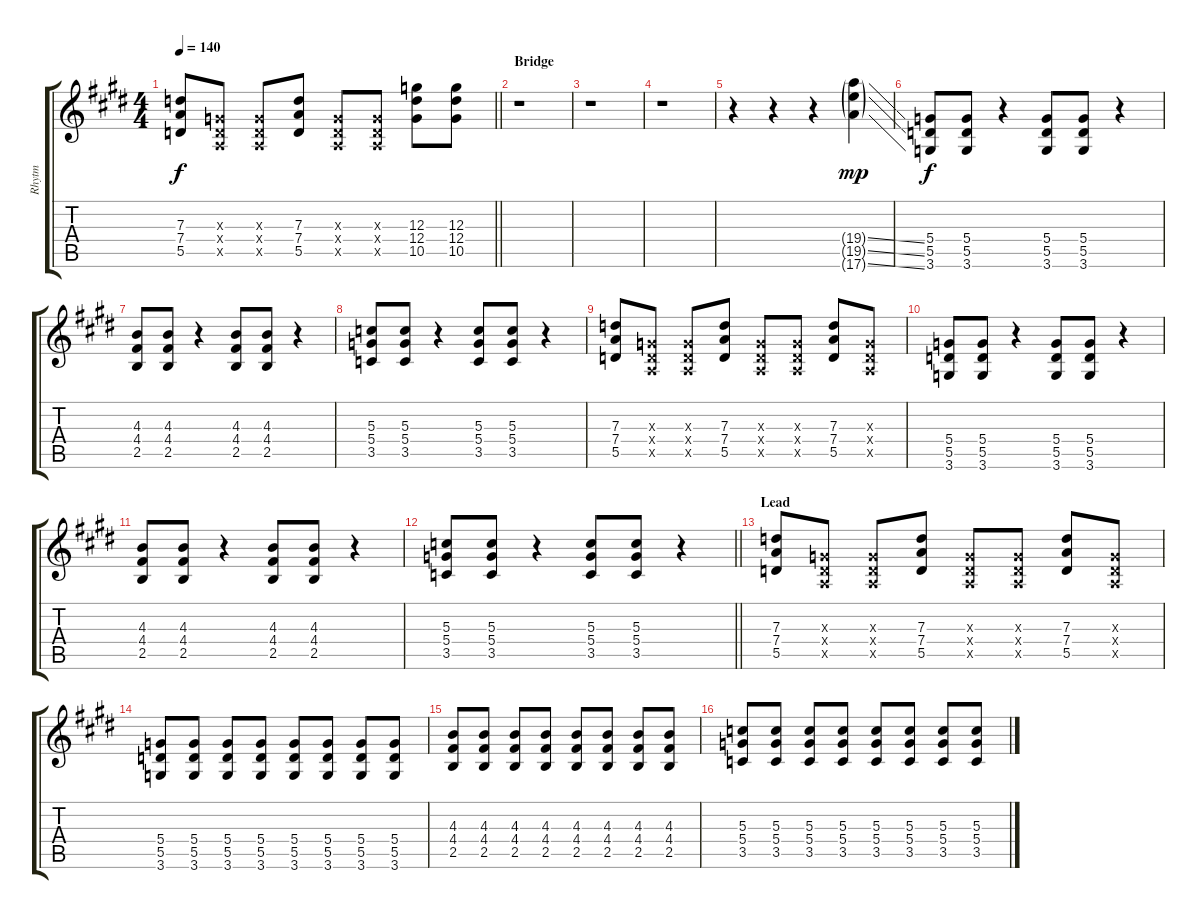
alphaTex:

\track ("Rhytm" "Rhytm") {instrument distortionguitar}
\staff {score tabs}
\tuning (E4 B3 G3 D3 A2 E2) {hide}
\ts (4 4)
\tempo 140
\clef g2
\barLineRight lightlight
\ks c#minor
(7.3 7.4 5.5).8{dy f} (0.3{x} 0.4{x} 0.5{x}).8 (0.3{x} 0.4{x} 0.5{x}).8 (7.3 7.4 5.5).8 (0.3{x} 0.4{x} 0.5{x}).8 (0.3{x} 0.4{x} 0.5{x}).8 (12.3 12.4 10.5).8 (12.3 12.4 10.5).8 |
\section ("" "Bridge")
r.1 |
r.1 |
r.1 |
r.4 r.4 r.4 (19.4{ss g} 19.5{ss g} 17.6{ss g}).4{dy mp} |
(5.4 5.5 3.6).8{dy f} (5.4 5.5 3.6).8 r.4 (5.4 5.5 3.6).8 (5.4 5.5 3.6).8 r.4 |
(4.3 4.4 2.5).8 (4.3 4.4 2.5).8 r.4 (4.3 4.4 2.5).8 (4.3 4.4 2.5).8 r.4 |
(5.3 5.4 3.5).8 (5.3 5.4 3.5).8 r.4 (5.3 5.4 3.5).8 (5.3 5.4 3.5).8 r.4 |
(7.3 7.4 5.5).8 (0.3{x} 0.4{x} 0.5{x}).8 (0.3{x} 0.4{x} 0.5{x}).8 (7.3 7.4 5.5).8 (0.3{x} 0.4{x} 0.5{x}).8 (0.3{x} 0.4{x} 0.5{x}).8 (7.3 7.4 5.5).8 (0.3{x} 0.4{x} 0.5{x}).8 |
(5.4 5.5 3.6).8 (5.4 5.5 3.6).8 r.4 (5.4 5.5 3.6).8 (5.4 5.5 3.6).8 r.4 |
(4.3 4.4 2.5).8 (4.3 4.4 2.5).8 r.4 (4.3 4.4 2.5).8 (4.3 4.4 2.5).8 r.4 |
\barLineRight lightlight
(5.3 5.4 3.5).8 (5.3 5.4 3.5).8 r.4 (5.3 5.4 3.5).8 (5.3 5.4 3.5).8 r.4 |
\section ("" "Lead")
(7.3 7.4 5.5).8 (0.3{x} 0.4{x} 0.5{x}).8 (0.3{x} 0.4{x} 0.5{x}).8 (7.3 7.4 5.5).8 (0.3{x} 0.4{x} 0.5{x}).8 (0.3{x} 0.4{x} 0.5{x}).8 (7.3 7.4 5.5).8 (0.3{x} 0.4{x} 0.5{x}).8 |
(5.4 5.5 3.6).8 (5.4 5.5 3.6).8 (5.4 5.5 3.6).8 (5.4 5.5 3.6).8 (5.4 5.5 3.6).8 (5.4 5.5 3.6).8 (5.4 5.5 3.6).8 (5.4 5.5 3.6).8 |
(4.3 4.4 2.5).8 (4.3 4.4 2.5).8 (4.3 4.4 2.5).8 (4.3 4.4 2.5).8 (4.3 4.4 2.5).8 (4.3 4.4 2.5).8 (4.3 4.4 2.5).8 (4.3 4.4 2.5).8 |
(5.3 5.4 3.5).8 (5.3 5.4 3.5).8 (5.3 5.4 3.5).8 (5.3 5.4 3.5).8 (5.3 5.4 3.5).8 (5.3 5.4 3.5).8 (5.3 5.4 3.5).8 (5.3 5.4 3.5).8
